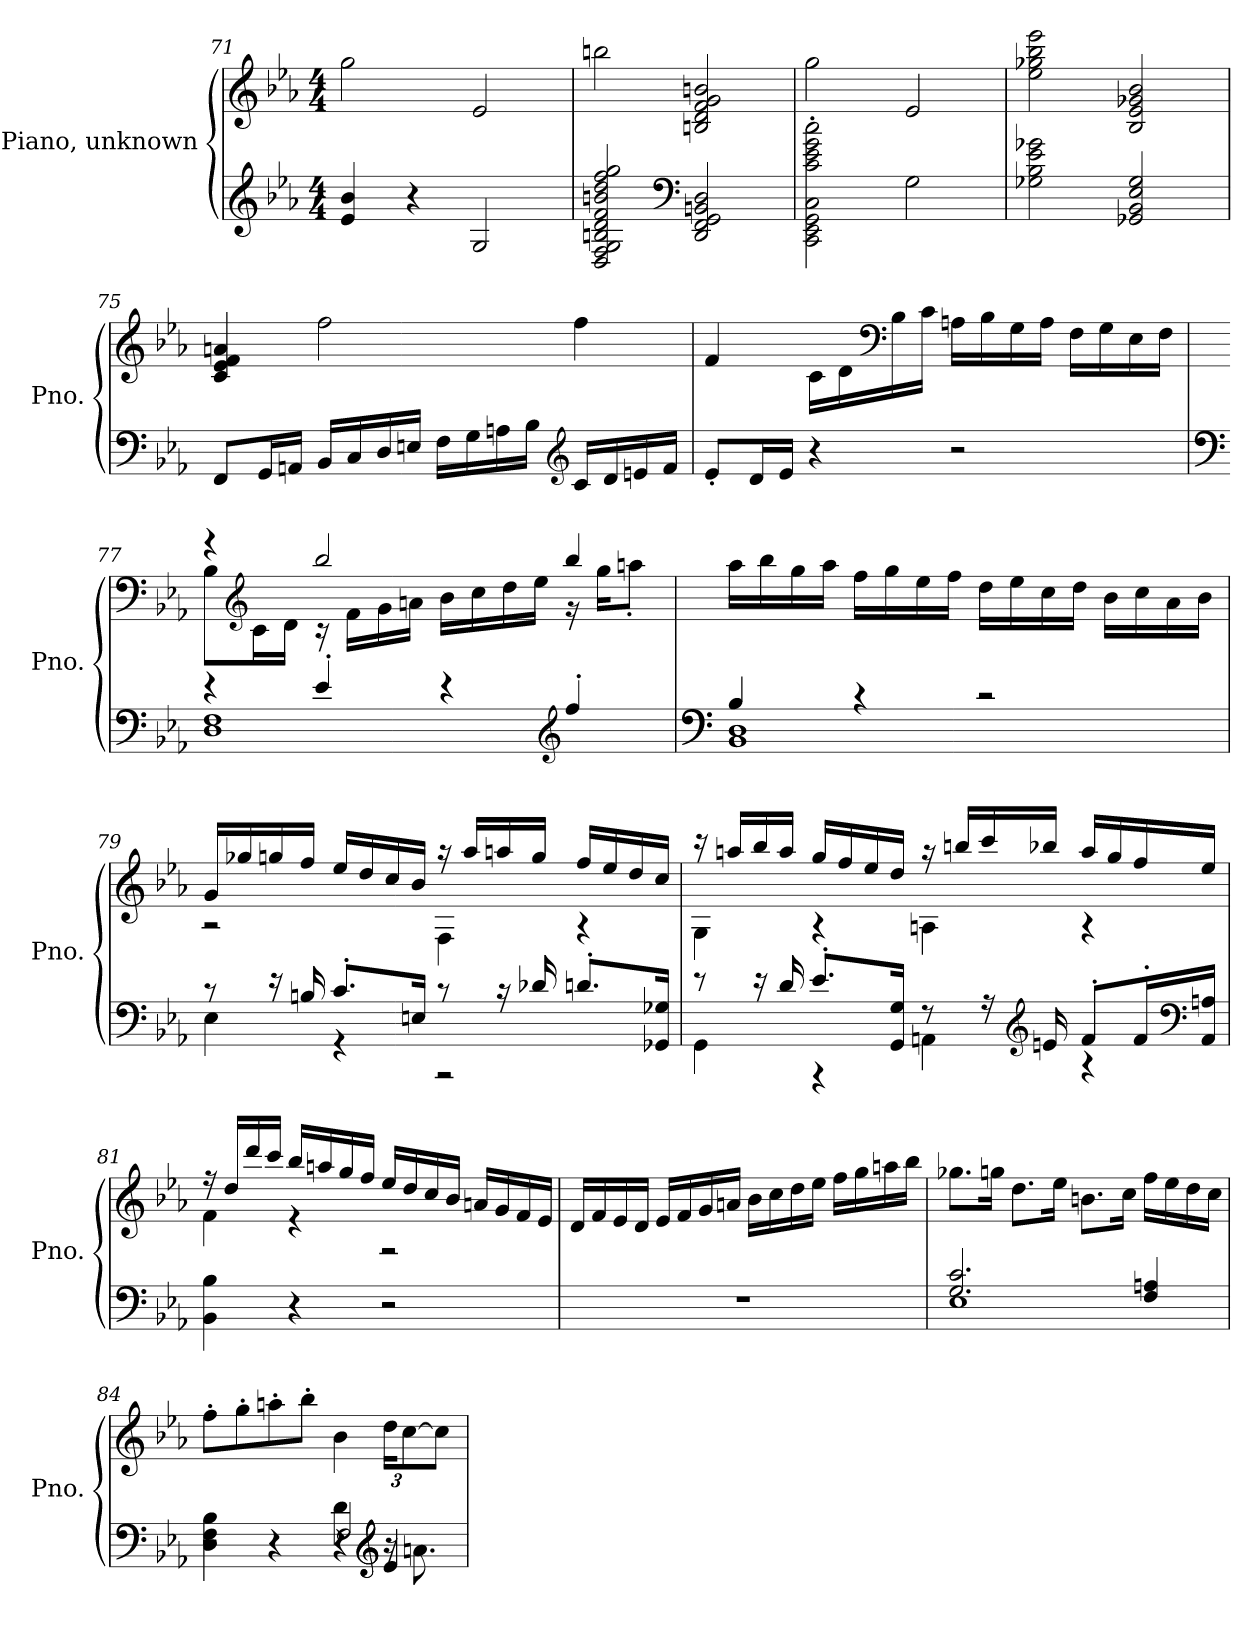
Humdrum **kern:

**kern	**kern
*part1	*part1
*staff2	*staff1
*I"Piano, unknown	*
*I'Pno.	*
!!LO:LB:g=z
*clefG2	*clefG2
*k[b-e-a-]	*k[b-e-a-]
*M4/4	*M4/4
=71	=71
4e-/ 4b-/	2gg\
4r	.
2G/	2e-/
=72	=72
2D/ 2F/ 2G/ 2Bn/ 2d/ 2f/ 2bn/ 2dd/ 2ff/ 2gg/	2bbn\
*clefF4	*
2DD/ 2FF/ 2GG/ 2BBn/ 2D/	2Bn/ 2d/ 2f/ 2g/ 2bn/
=73	=73
2CC\' 2EE-\' 2GG\' 2C\' 2c\' 2e-\' 2g\' 2cc\'	2gg\
2G\	2e-/
=74	=74
2G-X\ 2B-\ 2e-\ 2g-X\	2ee-\ 2gg-X\ 2bb-\ 2eee-\
2GG-X/ 2BB-/ 2E-/ 2G-/	2B-/ 2e-/ 2g-X/ 2b-/
=75	=75
8FF/L	4c/ 4e-/ 4f/ 4an/
16GG/L	.
16AAn/JJ	.
16BB-/LL	2ff\
16C/	.
16D/	.
16En/JJ	.
16F\LL	.
16G\	.
16An\	.
16B-\JJ	.
*clefG2	*
16c/LL	4ff\
16d/	.
16en/	.
16f/JJ	.
!!LO:PB:g=z
=76	=76
8e-'/L	4f/
16d/L	.
16e-/JJ	.
4r	16c\LL
.	16d\
*	*clefF4
.	16B-\
.	16c\JJ
2r	16An\LL
.	16B-\
.	16G\
.	16A\JJ
.	16F\LL
.	16G\
.	16E-\
.	16F\JJ
=77	=77
*clefF4	*
*^	*^
4r	1D 1F	4r	8B-\L
*	*	*clefG2	*
.	.	.	16c\L
.	.	.	16d\JJ
4e-'/	.	2bb-/	16r
.	.	.	16f\LL
.	.	.	16g\
.	.	.	16an\JJ
4r	.	.	16b-\LL
.	.	.	16cc\
.	.	.	16dd\
.	.	.	16ee-\JJ
*clefG2	*	*	*
4ff'/	.	4bb-/	16r
.	.	.	16gg\KL
.	.	.	8aan'\J
*	*	*v	*v
!!LO:LB:g=z
=78	=78	=78
*clefF4	*	*
4B-/	1BB- 1D	16aa-\LL
.	.	16bb-\
.	.	16gg\
.	.	16aa-\JJ
4r	.	16ff\LL
.	.	16gg\
.	.	16ee-\
.	.	16ff\JJ
2r	.	16dd\LL
.	.	16ee-\
.	.	16cc\
.	.	16dd\JJ
.	.	16b-\LL
.	.	16cc\
.	.	16a-\
.	.	16b-\JJ
=79	=79	=79
*	*	*^
8r	4E-\	16g/LL	2r
.	.	16gg-X/	.
16r	.	16ggn/	.
16Bn/	.	16ff/JJ	.
8.c'/L	4r	16ee-/LL	.
.	.	16dd/	.
.	.	16cc/	.
16En/Jk	.	16b-/JJ	.
8r	2r	16r	4F\
.	.	16aa-/LL	.
16r	.	16aan/	.
16d-X/	.	16gg/JJ	.
8.dn'/L	.	16ff/LL	4r
.	.	16ee-/	.
.	.	16dd/	.
16GG-X/ 16G-X/Jk	.	16cc/JJ	.
!!LO:LB:g=z	!!
=80	=80	=80	=80
8r	4GG\	16r	4G\
.	.	16aan/LL	.
16r	.	16bb-/	.
16d/	.	16aa/JJ	.
8.e-'/L	4r	16gg/LL	4r
.	.	16ff/	.
.	.	16ee-/	.
16GG/ 16G/Jk	.	16dd/JJ	.
8r	4AAn\	16r	4An\
.	.	16bbn/LL	.
16r	.	16ccc/	.
*clefG2	*	*	*
16en/	.	16bb-X/JJ	.
8f'/L	4r	16aa/LL	4r
.	.	16gg/	.
16f'/L	.	16ff/	.
*clefF4	*	*	*
16AA/ 16An/JJ	.	16ee-/JJ	.
*v	*v	*	*
=81	=81	=81
4BB-\ 4B-\	16r	4f\
.	16dd/LL	.
.	16ddd/	.
.	16ccc/JJ	.
4r	16bb-/LL	4r
.	16aan/	.
.	16gg/	.
.	16ff/JJ	.
2r	16ee-/LL	2r
.	16dd/	.
.	16cc/	.
.	16b-/JJ	.
.	16an/LL	.
.	16g/	.
.	16f/	.
.	16e-/JJ	.
*	*v	*v
!!LO:LB:g=z
=82	=82
1r	16d/LL
.	16f/
.	16e-/
.	16d/JJ
.	16e-/LL
.	16f/
.	16g/
.	16an/JJ
.	16b-\LL
.	16cc\
.	16dd\
.	16ee-\JJ
.	16ff\LL
.	16gg\
.	16aan\
.	16bb-\JJ
=83	=83
*^	*
2.G/ 2.c/	1E-	8.gg-X\L
.	.	16ggn\Jk
.	.	8.dd\L
.	.	16ee-\Jk
.	.	8.bn\L
.	.	16cc\Jk
4F/ 4An/	.	16ff\LL
.	.	16ee-\
.	.	16dd\
.	.	16cc\JJ
=84	=84	=84
*	*^	*
2r	4D\ 4F\ 4B-\	2r	8ff'\L
.	.	.	8gg'\
.	4r	.	8aan'\
.	.	.	8bb-'\J
4r	4d\	2F/	4b-\
*clefG2	*	*	*
*	*	*	*Xbrackettup
4e-/	16r	.	24dd\KL
.	.	.	[12cc\
.	8.an\	.	.
.	.	.	8cc\J]
*v	*v	*v	*
=	=
*-	*-
